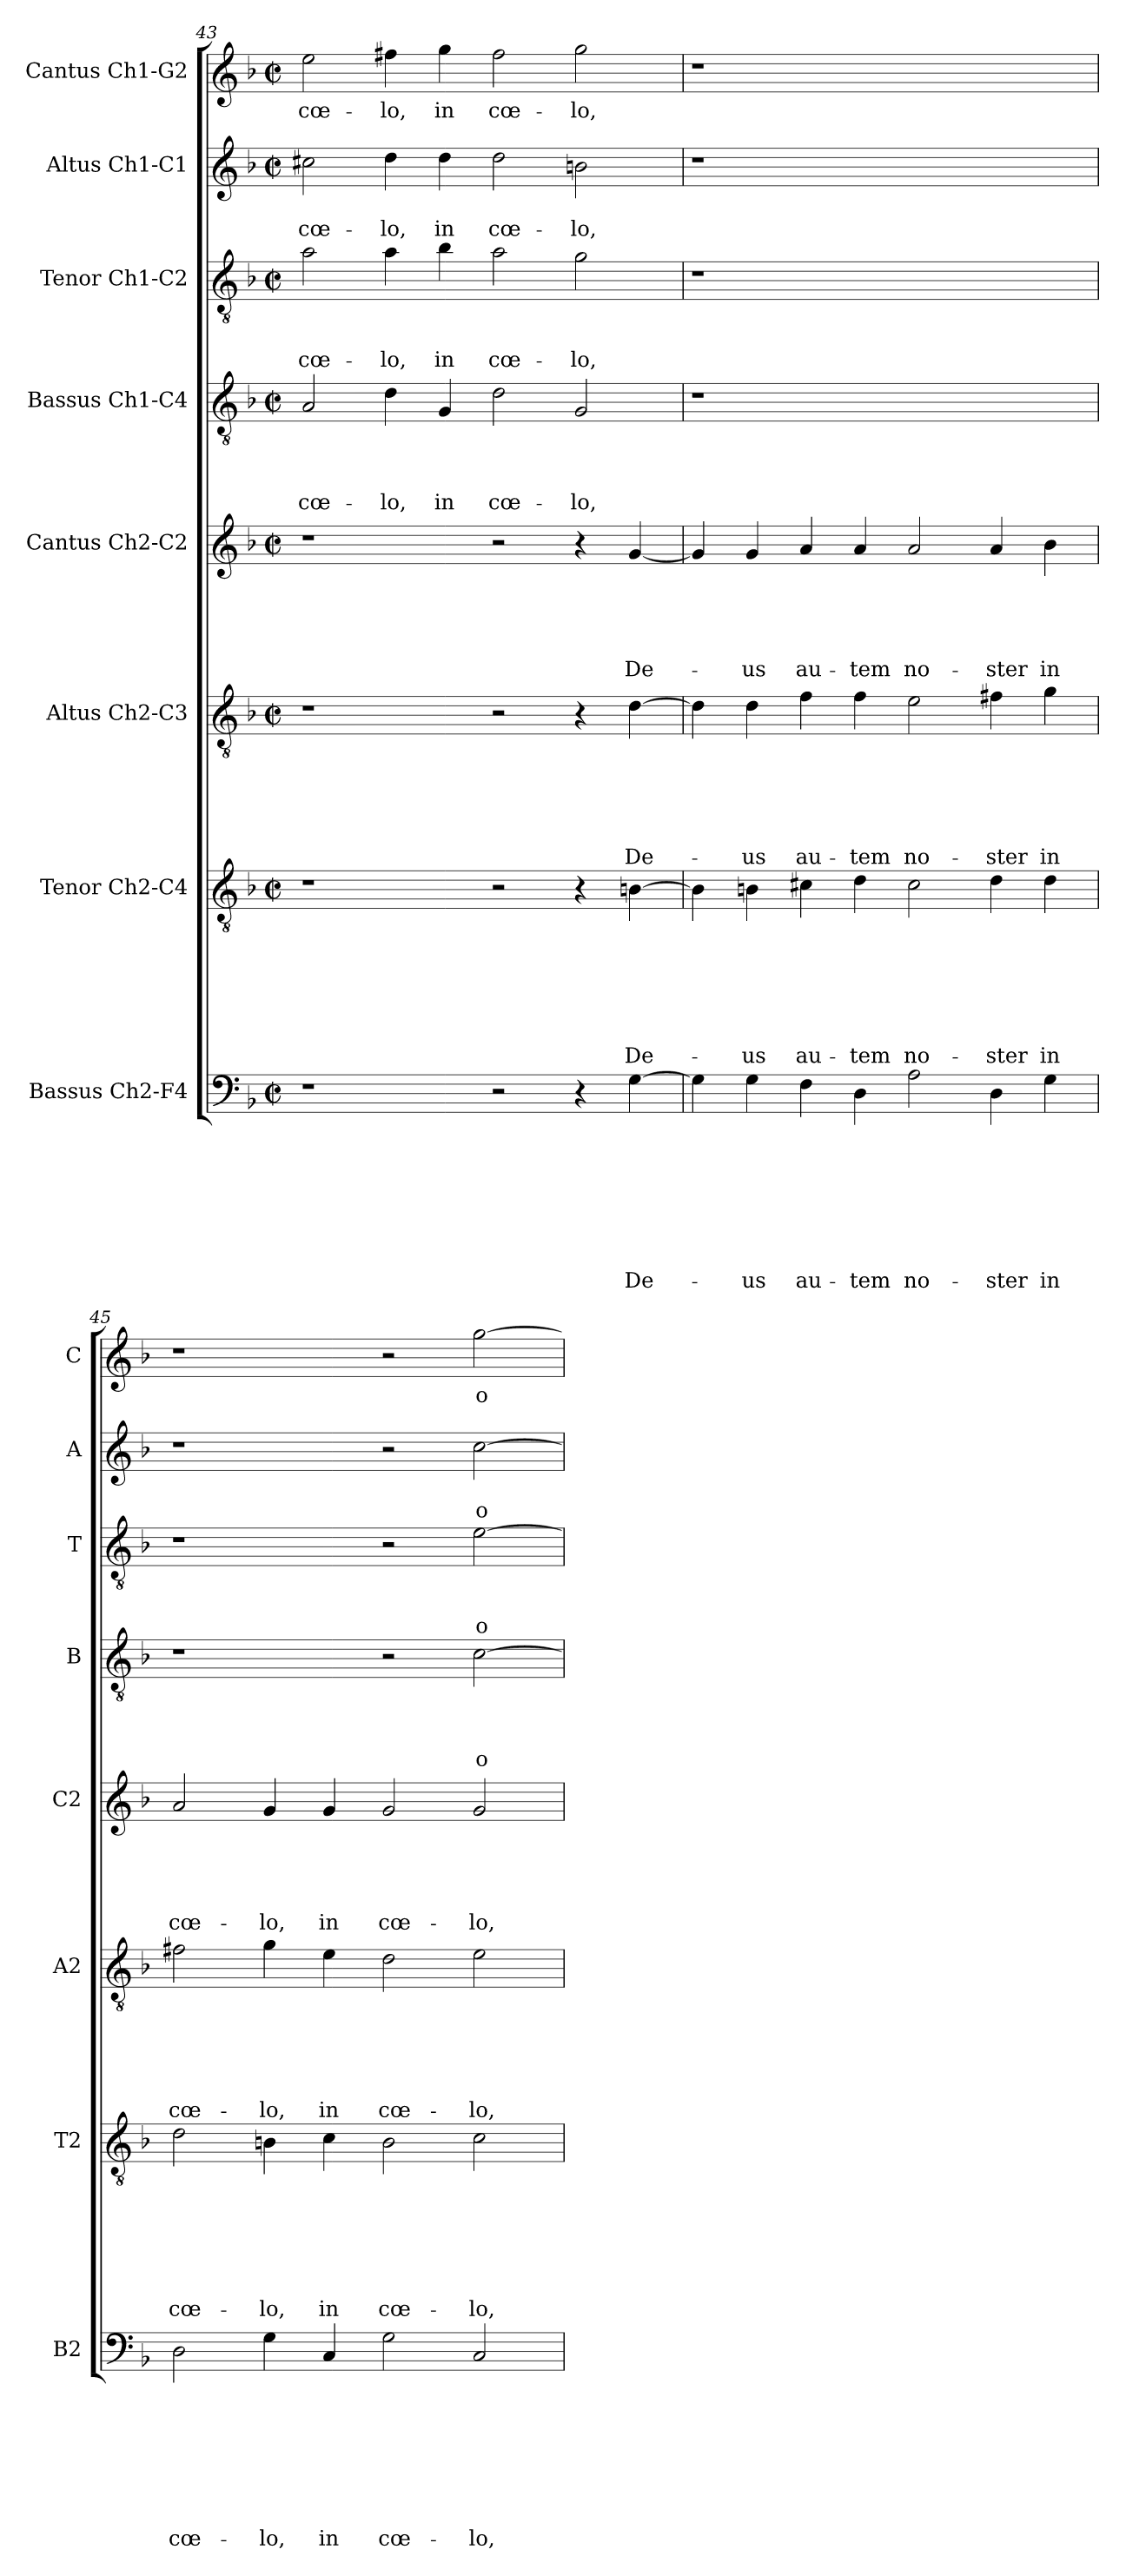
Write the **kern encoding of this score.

**kern	**text	**text	**text	**text	**text	**text	**text	**text	**kern	**text	**text	**text	**text	**text	**text	**text	**kern	**text	**text	**text	**text	**text	**text	**kern	**text	**text	**text	**text	**text	**kern	**text	**text	**text	**text	**kern	**text	**text	**text	**kern	**text	**text	**kern	**text
*part8	*part8	*part8	*part8	*part8	*part8	*part8	*part8	*part8	*part7	*part7	*part7	*part7	*part7	*part7	*part7	*part7	*part6	*part6	*part6	*part6	*part6	*part6	*part6	*part5	*part5	*part5	*part5	*part5	*part5	*part4	*part4	*part4	*part4	*part4	*part3	*part3	*part3	*part3	*part2	*part2	*part2	*part1	*part1
*staff8	*staff8	*staff8	*staff8	*staff8	*staff8	*staff8	*staff8	*staff8	*staff7	*staff7	*staff7	*staff7	*staff7	*staff7	*staff7	*staff7	*staff6	*staff6	*staff6	*staff6	*staff6	*staff6	*staff6	*staff5	*staff5	*staff5	*staff5	*staff5	*staff5	*staff4	*staff4	*staff4	*staff4	*staff4	*staff3	*staff3	*staff3	*staff3	*staff2	*staff2	*staff2	*staff1	*staff1
*I"Bassus Ch2-F4	*	*	*	*	*	*	*	*	*I"Tenor Ch2-C4	*	*	*	*	*	*	*	*I"Altus Ch2-C3	*	*	*	*	*	*	*I"Cantus Ch2-C2	*	*	*	*	*	*I"Bassus Ch1-C4	*	*	*	*	*I"Tenor Ch1-C2	*	*	*	*I"Altus Ch1-C1	*	*	*I"Cantus Ch1-G2	*
*I'B2	*	*	*	*	*	*	*	*	*I'T2	*	*	*	*	*	*	*	*I'A2	*	*	*	*	*	*	*I'C2	*	*	*	*	*	*I'B	*	*	*	*	*I'T	*	*	*	*I'A	*	*	*I'C	*
!!LO:LB:g=z
*clefF4	*	*	*	*	*	*	*	*	*clefGv2	*	*	*	*	*	*	*	*clefGv2	*	*	*	*	*	*	*clefG2	*	*	*	*	*	*clefGv2	*	*	*	*	*clefGv2	*	*	*	*clefG2	*	*	*clefG2	*
*k[b-]	*	*	*	*	*	*	*	*	*k[b-]	*	*	*	*	*	*	*	*k[b-]	*	*	*	*	*	*	*k[b-]	*	*	*	*	*	*k[b-]	*	*	*	*	*k[b-]	*	*	*	*k[b-]	*	*	*k[b-]	*
*F:	*	*	*	*	*	*	*	*	*F:	*	*	*	*	*	*	*	*F:	*	*	*	*	*	*	*F:	*	*	*	*	*	*F:	*	*	*	*	*F:	*	*	*	*F:	*	*	*F:	*
*M2/2	*	*	*	*	*	*	*	*	*M2/2	*	*	*	*	*	*	*	*M2/2	*	*	*	*	*	*	*M2/2	*	*	*	*	*	*M2/2	*	*	*	*	*M2/2	*	*	*	*M2/2	*	*	*M2/2	*
*met(c|)	*	*	*	*	*	*	*	*	*met(c|)	*	*	*	*	*	*	*	*met(c|)	*	*	*	*	*	*	*met(c|)	*	*	*	*	*	*met(c|)	*	*	*	*	*met(c|)	*	*	*	*met(c|)	*	*	*met(c|)	*
=43	=43	=43	=43	=43	=43	=43	=43	=43	=43	=43	=43	=43	=43	=43	=43	=43	=43	=43	=43	=43	=43	=43	=43	=43	=43	=43	=43	=43	=43	=43	=43	=43	=43	=43	=43	=43	=43	=43	=43	=43	=43	=43	=43
!	!	!	!	!	!	!	!	!	!	!	!	!	!	!	!	!	!	!	!	!	!	!	!	!	!	!	!	!	!	!	!	!	!	!LO:LY:b	!	!	!	!LO:LY:b	!	!	!LO:LY:b	!	!LO:LY:b
1r	.	.	.	.	.	.	.	.	1r	.	.	.	.	.	.	.	1r	.	.	.	.	.	.	1r	.	.	.	.	.	2A/	.	.	.	cœ-	2a\	.	.	cœ-	2cc#X\	.	cœ-	2ee\	cœ-
!	!	!	!	!	!	!	!	!	!	!	!	!	!	!	!	!	!	!	!	!	!	!	!	!	!	!	!	!	!	!	!	!	!	!LO:LY:b	!	!	!	!LO:LY:b	!	!	!LO:LY:b	!	!LO:LY:b
.	.	.	.	.	.	.	.	.	.	.	.	.	.	.	.	.	.	.	.	.	.	.	.	.	.	.	.	.	.	4d\	.	.	.	-lo,	4a\	.	.	-lo,	4dd\	.	-lo,	4ff#X\	-lo,
!	!	!	!	!	!	!	!	!	!	!	!	!	!	!	!	!	!	!	!	!	!	!	!	!	!	!	!	!	!	!	!	!	!	!LO:LY:b	!	!	!	!LO:LY:b	!	!	!LO:LY:b	!	!LO:LY:b
.	.	.	.	.	.	.	.	.	.	.	.	.	.	.	.	.	.	.	.	.	.	.	.	.	.	.	.	.	.	4G/	.	.	.	in	4b-\	.	.	in	4dd\	.	in	4gg\	in
!	!	!	!	!	!	!	!	!	!	!	!	!	!	!	!	!	!	!	!	!	!	!	!	!	!	!	!	!	!	!	!	!	!	!LO:LY:b	!	!	!	!LO:LY:b	!	!	!LO:LY:b	!	!LO:LY:b
2r	.	.	.	.	.	.	.	.	2r	.	.	.	.	.	.	.	2r	.	.	.	.	.	.	2r	.	.	.	.	.	2d\	.	.	.	cœ-	2a\	.	.	cœ-	2dd\	.	cœ-	2ff#\	cœ-
!	!	!	!	!	!	!	!	!	!	!	!	!	!	!	!	!	!	!	!	!	!	!	!	!	!	!	!	!	!	!	!	!	!	!LO:LY:b	!	!	!	!LO:LY:b	!	!	!LO:LY:b	!	!LO:LY:b
4r	.	.	.	.	.	.	.	.	4r	.	.	.	.	.	.	.	4r	.	.	.	.	.	.	4r	.	.	.	.	.	2G/	.	.	.	-lo,	2g\	.	.	-lo,	2bn\	.	-lo,	2gg\	-lo,
!	!	!	!	!	!	!	!	!LO:LY:b	!	!	!	!	!	!	!	!LO:LY:b	!	!	!	!	!	!	!LO:LY:b	!	!	!	!	!	!LO:LY:b	!	!	!	!	!	!	!	!	!	!	!	!	!	!
[4G\	.	.	.	.	.	.	.	De-	[4Bn\	.	.	.	.	.	.	De-	[4d\	.	.	.	.	.	De-	[4g/	.	.	.	.	De-	.	.	.	.	.	.	.	.	.	.	.	.	.	.
=44	=44	=44	=44	=44	=44	=44	=44	=44	=44	=44	=44	=44	=44	=44	=44	=44	=44	=44	=44	=44	=44	=44	=44	=44	=44	=44	=44	=44	=44	=44	=44	=44	=44	=44	=44	=44	=44	=44	=44	=44	=44	=44	=44
4G\]	.	.	.	.	.	.	.	.	4B\]	.	.	.	.	.	.	.	4d\]	.	.	.	.	.	.	4g/]	.	.	.	.	.	1r	.	.	.	.	1r	.	.	.	1r	.	.	1r	.
!	!	!	!	!	!	!	!	!LO:LY:b	!	!	!	!	!	!	!	!LO:LY:b	!	!	!	!	!	!	!LO:LY:b	!	!	!	!	!	!LO:LY:b	!	!	!	!	!	!	!	!	!	!	!	!	!	!
4G\	.	.	.	.	.	.	.	-us	4Bn\	.	.	.	.	.	.	-us	4d\	.	.	.	.	.	-us	4g/	.	.	.	.	-us	.	.	.	.	.	.	.	.	.	.	.	.	.	.
!	!	!	!	!	!	!	!	!LO:LY:b	!	!	!	!	!	!	!	!LO:LY:b	!	!	!	!	!	!	!LO:LY:b	!	!	!	!	!	!LO:LY:b	!	!	!	!	!	!	!	!	!	!	!	!	!	!
4F\	.	.	.	.	.	.	.	au-	4c#X\	.	.	.	.	.	.	au-	4f\	.	.	.	.	.	au-	4a/	.	.	.	.	au-	.	.	.	.	.	.	.	.	.	.	.	.	.	.
!	!	!	!	!	!	!	!	!LO:LY:b	!	!	!	!	!	!	!	!LO:LY:b	!	!	!	!	!	!	!LO:LY:b	!	!	!	!	!	!LO:LY:b	!	!	!	!	!	!	!	!	!	!	!	!	!	!
4D\	.	.	.	.	.	.	.	-tem	4d\	.	.	.	.	.	.	-tem	4f\	.	.	.	.	.	-tem	4a/	.	.	.	.	-tem	.	.	.	.	.	.	.	.	.	.	.	.	.	.
!	!	!	!	!	!	!	!	!LO:LY:b	!	!	!	!	!	!	!	!LO:LY:b	!	!	!	!	!	!	!LO:LY:b	!	!	!	!	!	!LO:LY:b	!	!	!	!	!	!	!	!	!	!	!	!	!	!
2A\	.	.	.	.	.	.	.	no-	2c#\	.	.	.	.	.	.	no-	2e\	.	.	.	.	.	no-	2a/	.	.	.	.	no-	1ryy	.	.	.	.	1ryy	.	.	.	1ryy	.	.	1ryy	.
!	!	!	!	!	!	!	!	!LO:LY:b	!	!	!	!	!	!	!	!LO:LY:b	!	!	!	!	!	!	!LO:LY:b	!	!	!	!	!	!LO:LY:b	!	!	!	!	!	!	!	!	!	!	!	!	!	!
4D\	.	.	.	.	.	.	.	-ster	4d\	.	.	.	.	.	.	-ster	4f#X\	.	.	.	.	.	-ster	4a/	.	.	.	.	-ster	.	.	.	.	.	.	.	.	.	.	.	.	.	.
!	!	!	!	!	!	!	!	!LO:LY:b	!	!	!	!	!	!	!	!LO:LY:b	!	!	!	!	!	!	!LO:LY:b	!	!	!	!	!	!LO:LY:b	!	!	!	!	!	!	!	!	!	!	!	!	!	!
4G\	.	.	.	.	.	.	.	in	4d\	.	.	.	.	.	.	in	4g\	.	.	.	.	.	in	4b-\	.	.	.	.	in	.	.	.	.	.	.	.	.	.	.	.	.	.	.
=45	=45	=45	=45	=45	=45	=45	=45	=45	=45	=45	=45	=45	=45	=45	=45	=45	=45	=45	=45	=45	=45	=45	=45	=45	=45	=45	=45	=45	=45	=45	=45	=45	=45	=45	=45	=45	=45	=45	=45	=45	=45	=45	=45
!	!	!	!	!	!	!	!	!LO:LY:b	!	!	!	!	!	!	!	!LO:LY:b	!	!	!	!	!	!	!LO:LY:b	!	!	!	!	!	!LO:LY:b	!	!	!	!	!	!	!	!	!	!	!	!	!	!
2D\	.	.	.	.	.	.	.	cœ-	2d\	.	.	.	.	.	.	cœ-	2f#X\	.	.	.	.	.	cœ-	2a/	.	.	.	.	cœ-	1r	.	.	.	.	1r	.	.	.	1r	.	.	1r	.
!	!	!	!	!	!	!	!	!LO:LY:b	!	!	!	!	!	!	!	!LO:LY:b	!	!	!	!	!	!	!LO:LY:b	!	!	!	!	!	!LO:LY:b	!	!	!	!	!	!	!	!	!	!	!	!	!	!
4G\	.	.	.	.	.	.	.	-lo,	4Bn\	.	.	.	.	.	.	-lo,	4g\	.	.	.	.	.	-lo,	4g/	.	.	.	.	-lo,	.	.	.	.	.	.	.	.	.	.	.	.	.	.
!	!	!	!	!	!	!	!	!LO:LY:b	!	!	!	!	!	!	!	!LO:LY:b	!	!	!	!	!	!	!LO:LY:b	!	!	!	!	!	!LO:LY:b	!	!	!	!	!	!	!	!	!	!	!	!	!	!
4C/	.	.	.	.	.	.	.	in	4c\	.	.	.	.	.	.	in	4e\	.	.	.	.	.	in	4g/	.	.	.	.	in	.	.	.	.	.	.	.	.	.	.	.	.	.	.
!	!	!	!	!	!	!	!	!LO:LY:b	!	!	!	!	!	!	!	!LO:LY:b	!	!	!	!	!	!	!LO:LY:b	!	!	!	!	!	!LO:LY:b	!	!	!	!	!	!	!	!	!	!	!	!	!	!
2G\	.	.	.	.	.	.	.	cœ-	2B\	.	.	.	.	.	.	cœ-	2d\	.	.	.	.	.	cœ-	2g/	.	.	.	.	cœ-	2r	.	.	.	.	2r	.	.	.	2r	.	.	2r	.
!	!	!	!	!	!	!	!	!LO:LY:b	!	!	!	!	!	!	!	!LO:LY:b	!	!	!	!	!	!	!LO:LY:b	!	!	!	!	!	!LO:LY:b	!	!	!	!	!LO:LY:b	!	!	!	!LO:LY:b	!	!	!LO:LY:b	!	!LO:LY:b
2C/	.	.	.	.	.	.	.	-lo,	2c\	.	.	.	.	.	.	-lo,	2e\	.	.	.	.	.	-lo,	2g/	.	.	.	.	-lo,	[2c\	.	.	.	o-	[2e\	.	.	o-	[2cc\	.	o-	[2gg\	o-
=	=	=	=	=	=	=	=	=	=	=	=	=	=	=	=	=	=	=	=	=	=	=	=	=	=	=	=	=	=	=	=	=	=	=	=	=	=	=	=	=	=	=	=
*-	*-	*-	*-	*-	*-	*-	*-	*-	*-	*-	*-	*-	*-	*-	*-	*-	*-	*-	*-	*-	*-	*-	*-	*-	*-	*-	*-	*-	*-	*-	*-	*-	*-	*-	*-	*-	*-	*-	*-	*-	*-	*-	*-
